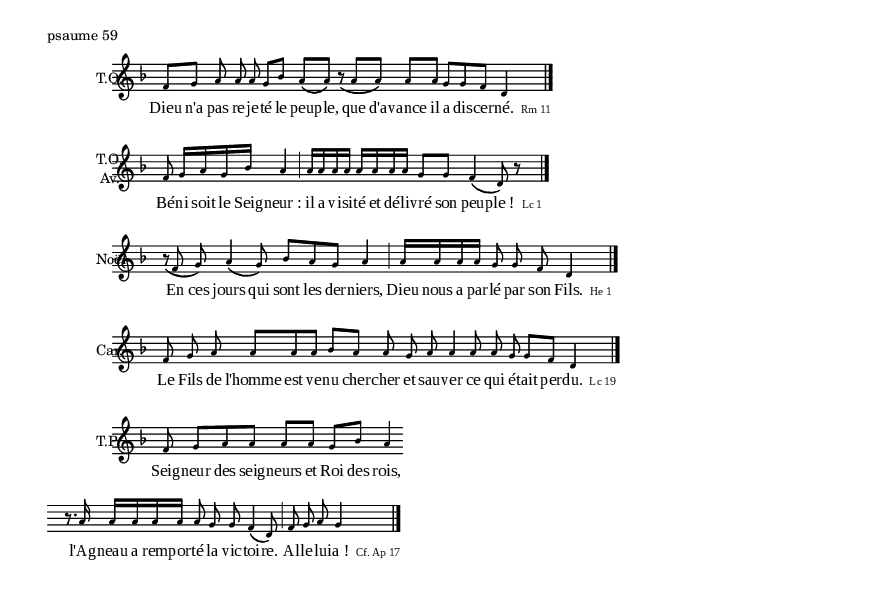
\version "2.12.0"
\include "definitions.ly"

\markup { psaume 59}



\relative f' { 
	\new Staff {
		\cadenzaOn
		\key f \major
		\set Staff.instrumentName = \markup{ \center-column { T.O. } }
		f8[ g]
		\times 2/3 { a a a }
		g[ bes]
		a[\( a\)]  \times 2/3 { r8_\( a[ a]\) }
		a[ a]
\times 2/3 { g[ g f]}
		
		d4
		 
		
		\endBar
	}
	\addlyrics {
		Dieu n'a pas re -- je -- té le peu -- ple, que d'a -- vance il a dis -- cer -- né.
		\markup { \citation #"Rm 11" }
	}
}
\relative f' { 
	\new Staff {
		\cadenzaOn
		\key f \major
		\set Staff.instrumentName = \markup{ \center-column { T.O. Av. } }
		f8  g16[ a g bes] a4 \cesure
		\times 2/5 {a16[ a a a]}
		a16[ a a a]
		g8[ g]
		f4\( d8\) r8
		\endBar
	}
	\addlyrics {
		Bé -- ni soit le Seig -- "neur :"  il a vi -- si -- té et dé -- li -- vré son peu -- "ple !"
		\markup { \citation #"Lc 1" }
	}
}


\relative f' { 
	\new Staff {
		\cadenzaOn
		\key f \major
		\set Staff.instrumentName = \markup{ \center-column { Noël } }
		\times 2/3 { r8_\( f g\)}
		\times 2/3 { a4\( g8\)}
		\times 2/3 { bes[ a g]}
		a4
		\cesure
		a16[ a a a]
		\times 2/3 { g8 g f}
		d4
		\endBar
	}
	\addlyrics {
		En ces jours qui sont les der -- niers, Dieu nous a par -- lé par son Fils.
		\markup { \citation #"He 1" }
	}
}
\relative f' { 
	\new Staff {
		\cadenzaOn
		\key f \major
		\set Staff.instrumentName = \markup{ \center-column { Car. } }
		\times 2/3 { f8 g a}
		\times 2/3 { a[ a a]}
		bes[ a]
		\times 2/3 { a g a}
		a4
		\times 2/3 { a8 a g}
		g[ f]
		d4
		\endBar
	}
	\addlyrics {
		Le Fils de l'homme est ve -- nu cher -- cher et sau -- ver ce qui é -- tait per -- du.
		\markup { \citation #"Lc 19" }
	}
}

\relative f' { 
	\new Staff {
		\cadenzaOn
		\key f \major
		\set Staff.instrumentName = \markup{ \center-column { T.P. } }
		f8
		\times 2/3 { g8[ a a] }
		a[ a]
		g[ bes]
		a4 \indentLine
		\pespace
		r8. a16
		a[ a a a]
		\times 2/3 { a8 g g}
		f4\( d8\) \cesure
		\times 2/3 { f8 g a}
		g4
		\endBar
	}
	\addlyrics {
		Seig -- neur des seig -- neurs et Roi des rois, l'Ag -- neau a rem -- por -- té la vic -- toi -- re. Al -- le -- lu -- "ia !"
		\markup { \citation #"Cf. Ap 17" }
	}
}
